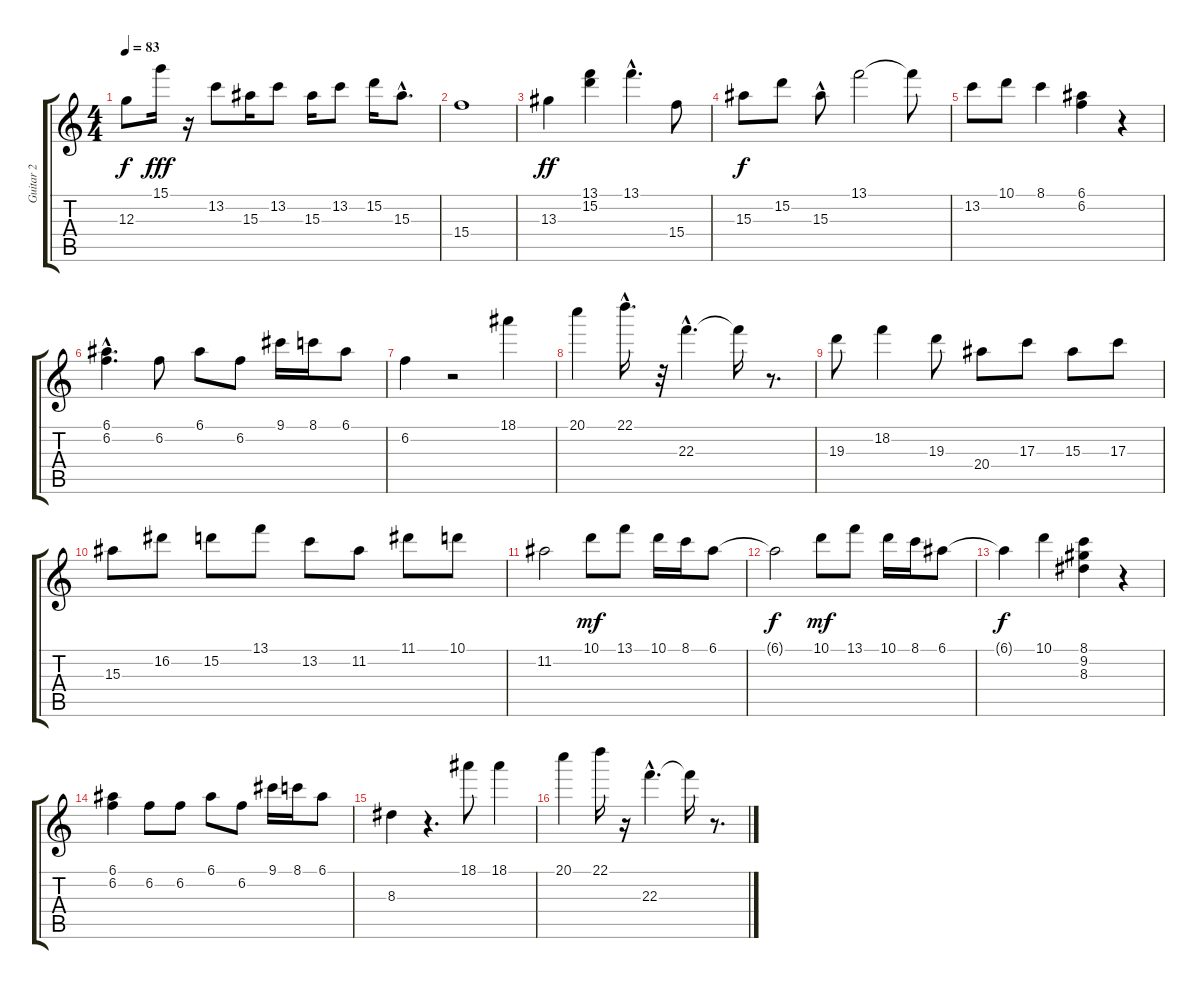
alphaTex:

\track ("Guitar 2" "Guitar 2") {instrument overdrivenguitar}
\staff {score tabs}
\tuning (E4 B3 G3 D3 A2 E2) {hide}
\ts (4 4)
\tempo 83
\clef g2
\ks c
12.3{t}.8{dy f} 15.1.16{dy fff} r.16 13.2.8 15.3.16 13.2.8 15.3.16 13.2.8 15.2.16 15.3{hac}.8{d} |
15.4.1 |
13.3.4{dy ff} (13.1 15.2).4 13.1{hac}.4{d} 15.4.8 |
15.3.8{dy f} 15.2.8 15.3{hac}.8 13.1.2 13.1{t}.8 |
13.2.8 10.1.8 8.1.4 (6.1 6.2).4 r.4 |
(6.1{hac} 6.2{hac}).4{d} 6.2.8 6.1.8 6.2.8 9.1.16 8.1.16 6.1.8 |
6.2.4 r.2 18.1.4 |
20.1.4 22.1{hac}.16{d} r.32 22.3{hac}.4{d} 22.3{t}.16 r.8{d} |
19.3.8 18.2.4 19.3.8 20.4.8 17.3.8 15.3.8 17.3.8 |
15.3.8 16.2.8 15.2.8 13.1.8 13.2.8 11.2.8 11.1.8 10.1.8 |
11.2.2 10.1.8{dy mf} 13.1.8 10.1.16 8.1.16 6.1.8 |
6.1{t}.2{dy f} 10.1.8{dy mf} 13.1.8 10.1.16 8.1.16 6.1.8 |
6.1{t}.4{dy f} 10.1.4 (8.1 9.2 8.3).4 r.4 |
(6.1 6.2).4 6.2.8 6.2.8 6.1.8 6.2.8 9.1.16 8.1.16 6.1.8 |
8.3.4 r.4{d} 18.1.8 18.1.4 |
20.1.4 22.1.16 r.16 22.3{hac}.4{d} 22.3{t}.16 r.8{d}
